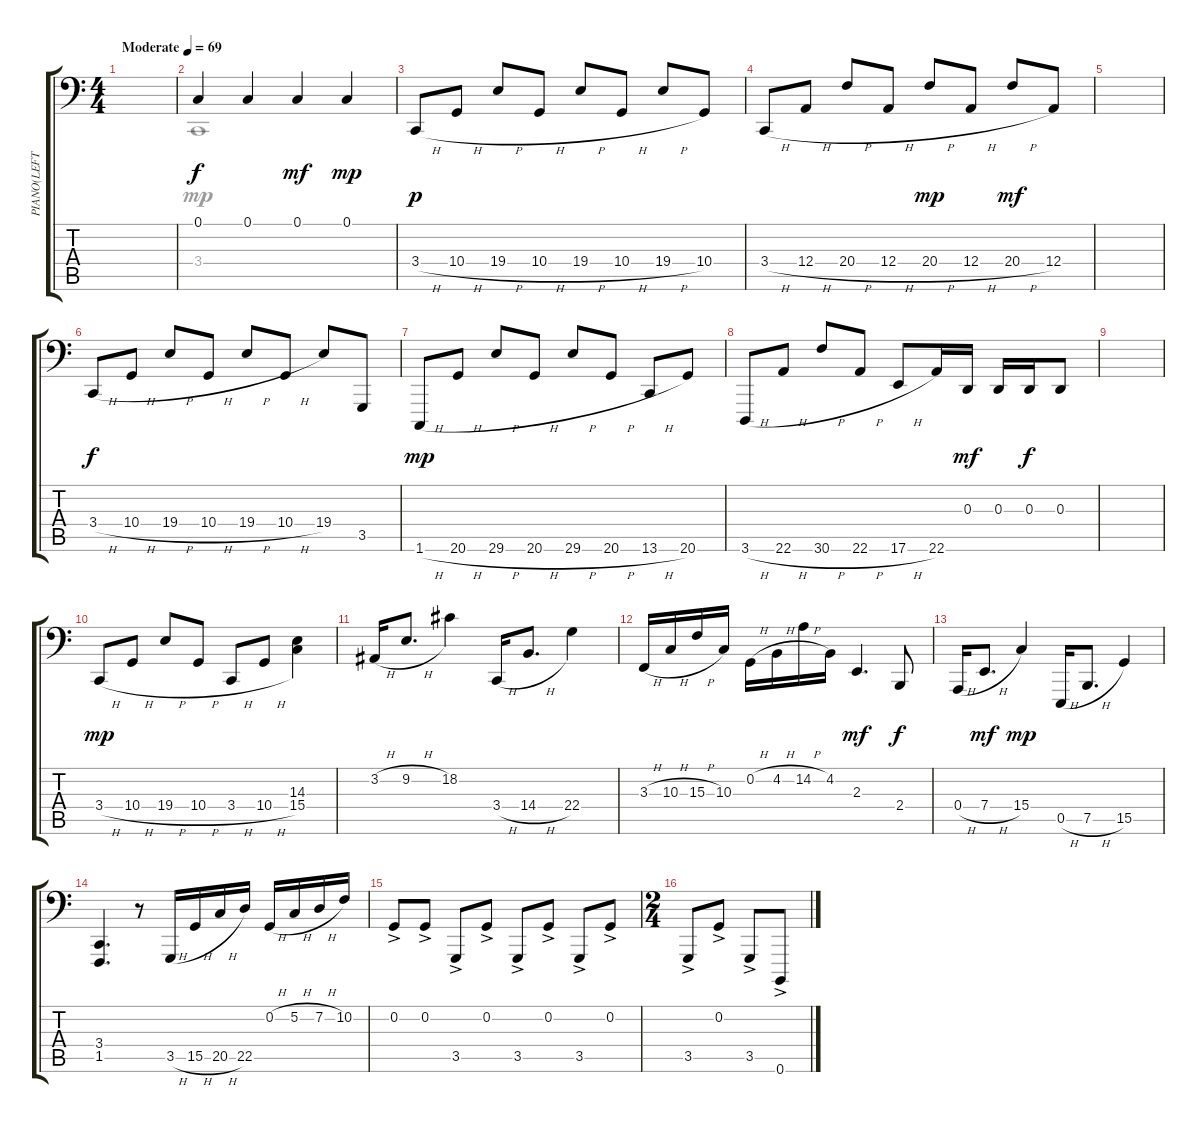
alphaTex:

\track ("PIANO(LEFT)" "PIANO(LEFT") {instrument acousticgrandpiano}
\staff {score tabs}
\tuning (C3 G2 D2 A1 E1 B0) {hide}
\voice
\ts (4 4)
\tempo (69 "Moderate")
\clef f4
\ks c
|
0.1.4 0.1.4 0.1.4{dy mf} 0.1.4{dy mp} |
3.4{h}.8{dy p} 10.4{h}.8 19.4{h}.8 10.4{h}.8 19.4{h}.8{txt ""} 10.4{h}.8 19.4{h}.8 10.4.8 |
3.4{h}.8 12.4{h}.8 20.4{h}.8 12.4{h}.8 20.4{h}.8{dy mp} 12.4{h}.8 20.4{h}.8{dy mf} 12.4.8 |
|
3.4{h}.8{dy f} 10.4{h}.8 19.4{h}.8 10.4{h}.8 19.4{h}.8 10.4{h}.8 19.4.8 3.5.8 |
1.6{h}.8{dy mp} 20.6{h}.8 29.6{h}.8 20.6{h}.8 29.6{h}.8 20.6{h}.8 13.6{h}.8 20.6.8 |
3.6{h}.8 22.6{h}.8 30.6{h}.8 22.6{h}.8 17.6{h}.8 22.6.16 0.3.16{dy mf} 0.3.16 0.3.16{dy f} 0.3.8 |
|
3.4{h}.8{dy mp} 10.4{h}.8 19.4{h}.8 10.4{h}.8 3.4{h}.8 10.4{h}.8 (14.3 15.4).4 |
3.2{h}.16 9.2{h}.8{d} 18.2.4 3.4{h}.16 14.4{h}.8{d} 22.4.4 |
3.3{h}.16 10.3{h}.16 15.3{h}.16 10.3.16 0.2{h}.16 4.2{h}.16 14.2{h}.16 4.2.16 2.3.4{d dy mf} 2.4.8{dy f} |
0.4{h}.16 7.4{h}.8{d dy mf} 15.4.4{dy mp} 0.5{h}.16 7.5{h}.8{d} 15.5.4 |
(3.4 1.5).4{d} r.8 3.5{h}.16 15.5{h}.16 20.5{h}.16 22.5.16 0.2{h}.16 5.2{h}.16 7.2{h}.16 10.2.16 |
0.2{ac}.8 0.2{ac}.8 3.5{ac}.8 0.2{ac}.8 3.5{ac}.8 0.2{ac}.8 3.5{ac}.8 0.2{ac}.8 |
\ts (2 4)
3.5{ac}.8 0.2{ac}.8 3.5{ac}.8 0.6{ac}.8
\voice
\clef f4
\ottava regular
\simile none
\ks c
|
3.4.1 |
|
|
|
|
|
|
|
|
|
|
|
|
|
